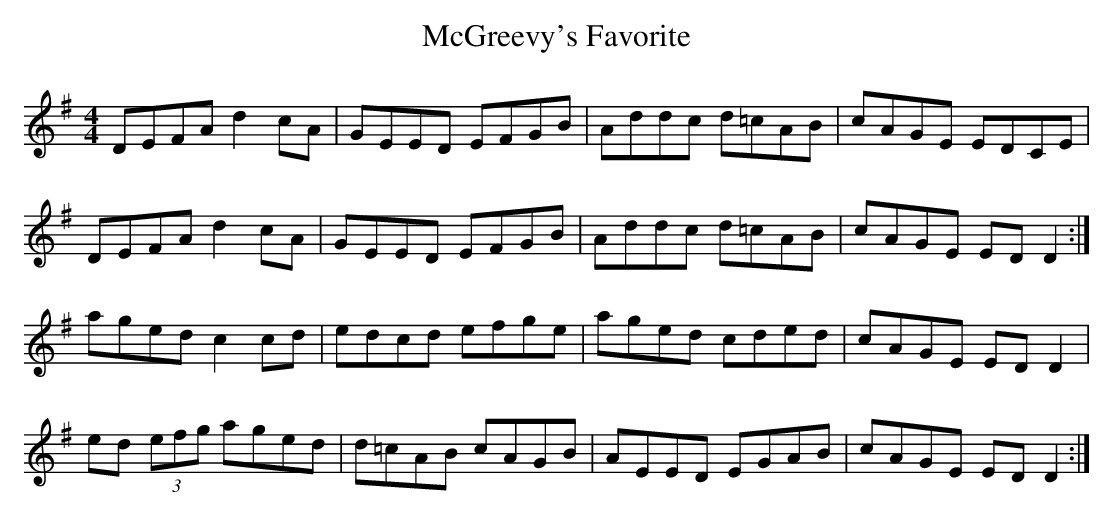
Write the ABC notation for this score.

X:1
T: McGreevy's Favorite
M: 4/4
L: 1/8
K: Dmix
DEFA d2 cA | GEED EFGB | Addc d=cAB | cAGE EDCE |
DEFA d2 cA | GEED EFGB | Addc d=cAB | cAGE ED D2 :|
aged c2 cd | edcd efge | aged cded | cAGE ED D2 |
ed (3efg aged | d=cAB cAGB | AEED EGAB | cAGE ED D2 :|
